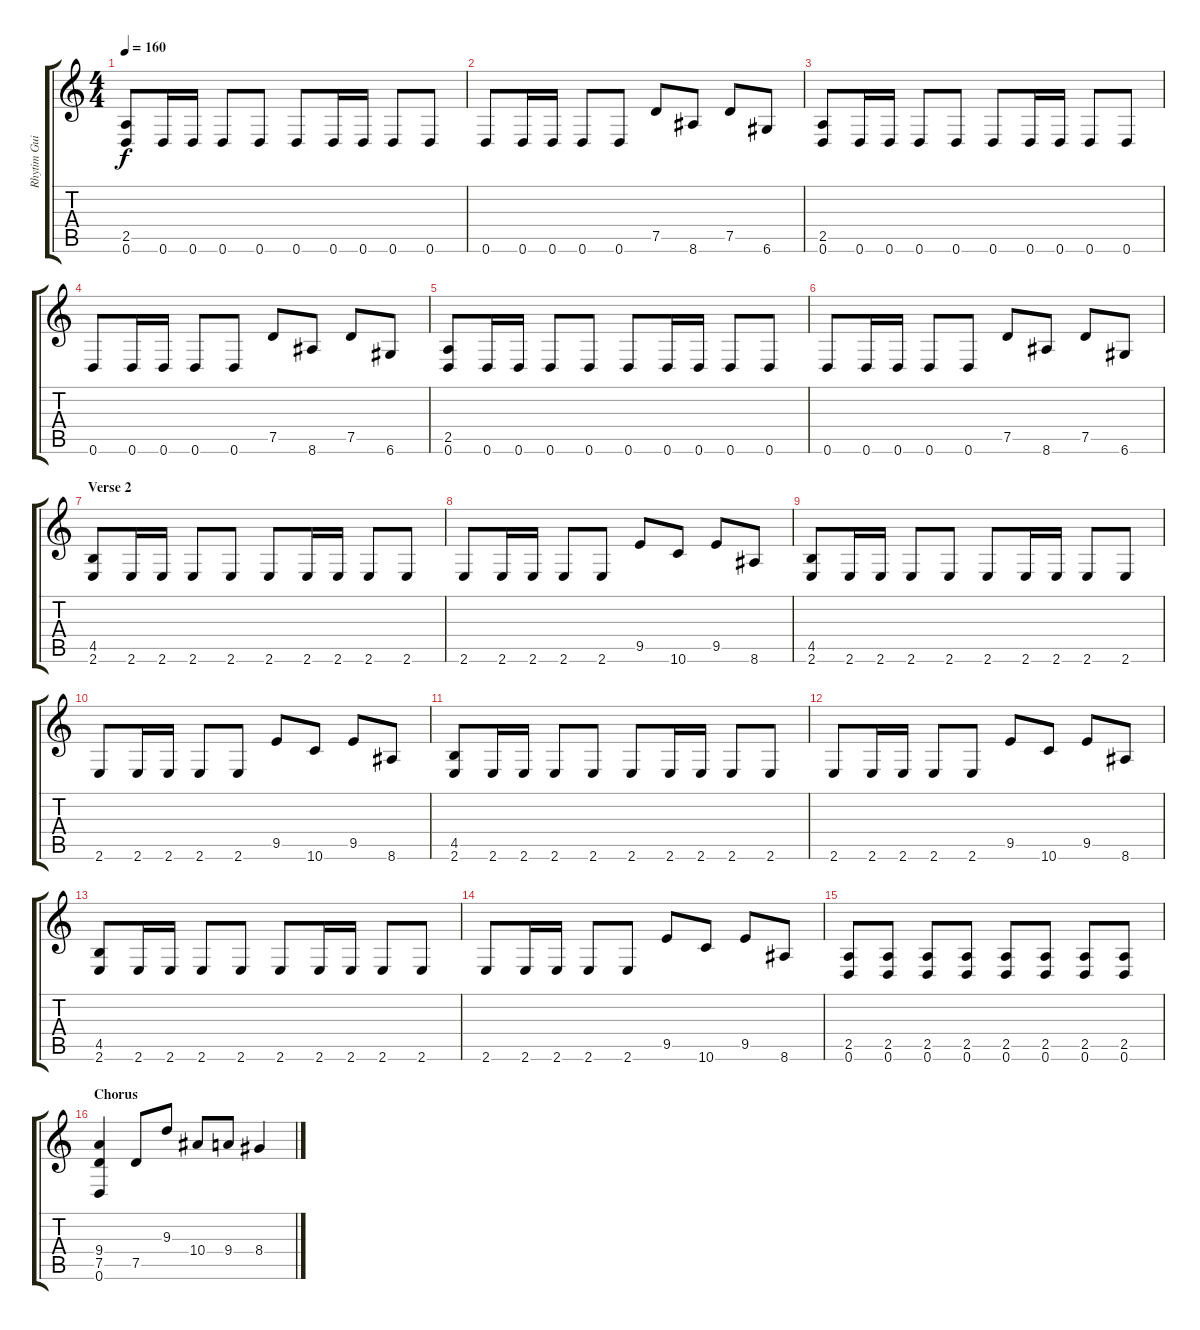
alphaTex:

\track ("Rhytim Guitar" "Rhytim Gui") {instrument distortionguitar}
\staff {score tabs}
\tuning (D4 A3 F3 C3 G2 D2) {hide}
\ts (4 4)
\tempo 160
\clef g2
\ks c
(2.5 0.6).8{dy f} 0.6.16 0.6.16 0.6.8 0.6.8 0.6.8 0.6.16 0.6.16 0.6.8 0.6.8 |
0.6.8 0.6.16 0.6.16 0.6.8 0.6.8 7.5.8 8.6.8 7.5.8 6.6.8 |
(2.5 0.6).8 0.6.16 0.6.16 0.6.8 0.6.8 0.6.8 0.6.16 0.6.16 0.6.8 0.6.8 |
0.6.8 0.6.16 0.6.16 0.6.8 0.6.8 7.5.8 8.6.8 7.5.8 6.6.8 |
(2.5 0.6).8 0.6.16 0.6.16 0.6.8 0.6.8 0.6.8 0.6.16 0.6.16 0.6.8 0.6.8 |
0.6.8 0.6.16 0.6.16 0.6.8 0.6.8 7.5.8 8.6.8 7.5.8 6.6.8 |
\section ("" "Verse 2")
(4.5 2.6).8 2.6.16 2.6.16 2.6.8 2.6.8 2.6.8 2.6.16 2.6.16 2.6.8 2.6.8 |
2.6.8 2.6.16 2.6.16 2.6.8 2.6.8 9.5.8 10.6.8 9.5.8 8.6.8 |
(4.5 2.6).8 2.6.16 2.6.16 2.6.8 2.6.8 2.6.8 2.6.16 2.6.16 2.6.8 2.6.8 |
2.6.8 2.6.16 2.6.16 2.6.8 2.6.8 9.5.8 10.6.8 9.5.8 8.6.8 |
(4.5 2.6).8 2.6.16 2.6.16 2.6.8 2.6.8 2.6.8 2.6.16 2.6.16 2.6.8 2.6.8 |
2.6.8 2.6.16 2.6.16 2.6.8 2.6.8 9.5.8 10.6.8 9.5.8 8.6.8 |
(4.5 2.6).8 2.6.16 2.6.16 2.6.8 2.6.8 2.6.8 2.6.16 2.6.16 2.6.8 2.6.8 |
2.6.8 2.6.16 2.6.16 2.6.8 2.6.8 9.5.8 10.6.8 9.5.8 8.6.8 |
(2.5 0.6).8 (2.5 0.6).8 (2.5 0.6).8 (2.5 0.6).8 (2.5 0.6).8 (2.5 0.6).8 (2.5 0.6).8 (2.5 0.6).8 |
\section ("" "Chorus")
(9.4 7.5 0.6).4 7.5.8 9.3.8 10.4.8 9.4.8 8.4.4
